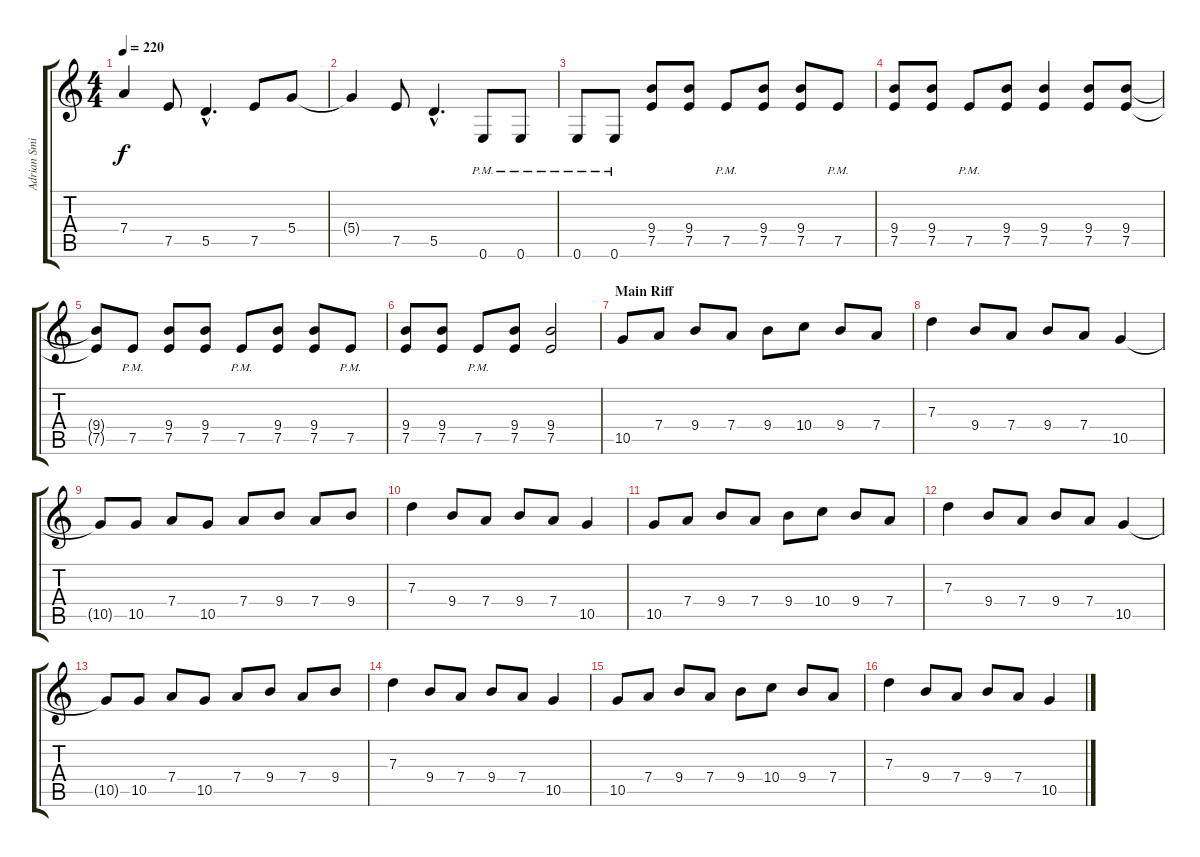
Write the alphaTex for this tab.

\track ("Adrian Smith (Guitar-2)" "Adrian Smi") {instrument overdrivenguitar}
\staff {score tabs}
\tuning (E4 B3 G3 D3 A2 E2) {hide}
\ts (4 4)
\tempo 220
\clef g2
\ks c
7.4{t}.4{dy f} 7.5.8 5.5{hac}.4{d} 7.5.8 5.4.8 |
5.4{t}.4 7.5.8 5.5{hac}.4{d} 0.6{pm}.8 0.6{pm}.8 |
0.6{pm}.8 0.6{pm}.8 (9.4 7.5).8 (9.4 7.5).8 7.5{pm}.8 (9.4 7.5).8 (9.4 7.5).8 7.5{pm}.8 |
(9.4 7.5).8 (9.4 7.5).8 7.5{pm}.8 (9.4 7.5).8 (9.4 7.5).4 (9.4 7.5).8 (9.4 7.5).8 |
(9.4{t} 7.5{t}).8 7.5{pm}.8 (9.4 7.5).8 (9.4 7.5).8 7.5{pm}.8 (9.4 7.5).8 (9.4 7.5).8 7.5{pm}.8 |
(9.4 7.5).8 (9.4 7.5).8 7.5{pm}.8 (9.4 7.5).8 (9.4 7.5).2 |
\section ("" "Main Riff")
10.5.8 7.4.8 9.4.8 7.4.8 9.4.8 10.4.8 9.4.8 7.4.8 |
7.3.4 9.4.8 7.4.8 9.4.8 7.4.8 10.5.4 |
10.5{t}.8 10.5.8 7.4.8 10.5.8 7.4.8 9.4.8 7.4.8 9.4.8 |
7.3.4 9.4.8 7.4.8 9.4.8 7.4.8 10.5.4 |
10.5.8 7.4.8 9.4.8 7.4.8 9.4.8 10.4.8 9.4.8 7.4.8 |
7.3.4 9.4.8 7.4.8 9.4.8 7.4.8 10.5.4 |
10.5{t}.8 10.5.8 7.4.8 10.5.8 7.4.8 9.4.8 7.4.8 9.4.8 |
7.3.4 9.4.8 7.4.8 9.4.8 7.4.8 10.5.4 |
10.5.8 7.4.8 9.4.8 7.4.8 9.4.8 10.4.8 9.4.8 7.4.8 |
7.3.4 9.4.8 7.4.8 9.4.8 7.4.8 10.5.4
